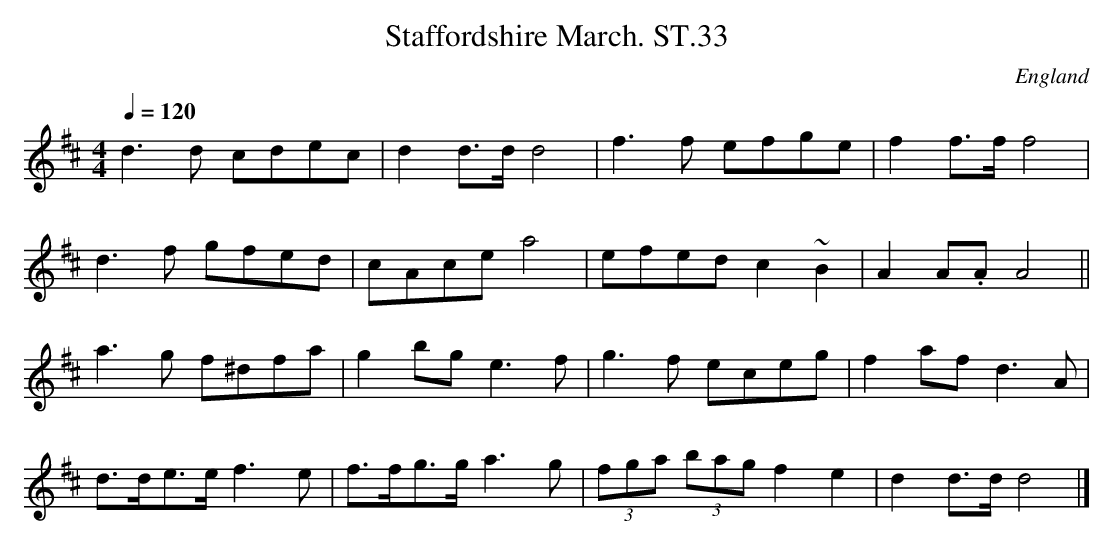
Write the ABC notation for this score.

X:1
T:Staffordshire March. ST.33
L:1/8
M:4/4
O:England
Q:1/4=120
K:D
d3d cdec|d2d>dd4|f3f efge|f2f>ff4|!
d3f gfed|cAcea4|efedc2~B2|A2A.AA4||!
a3g f^dfa|g2bge3f|g3f eceg|f2afd3A|!
d>de>ef3e|f>fg>ga3g|(3fga (3bag f2e2|d2d>dd4|]
